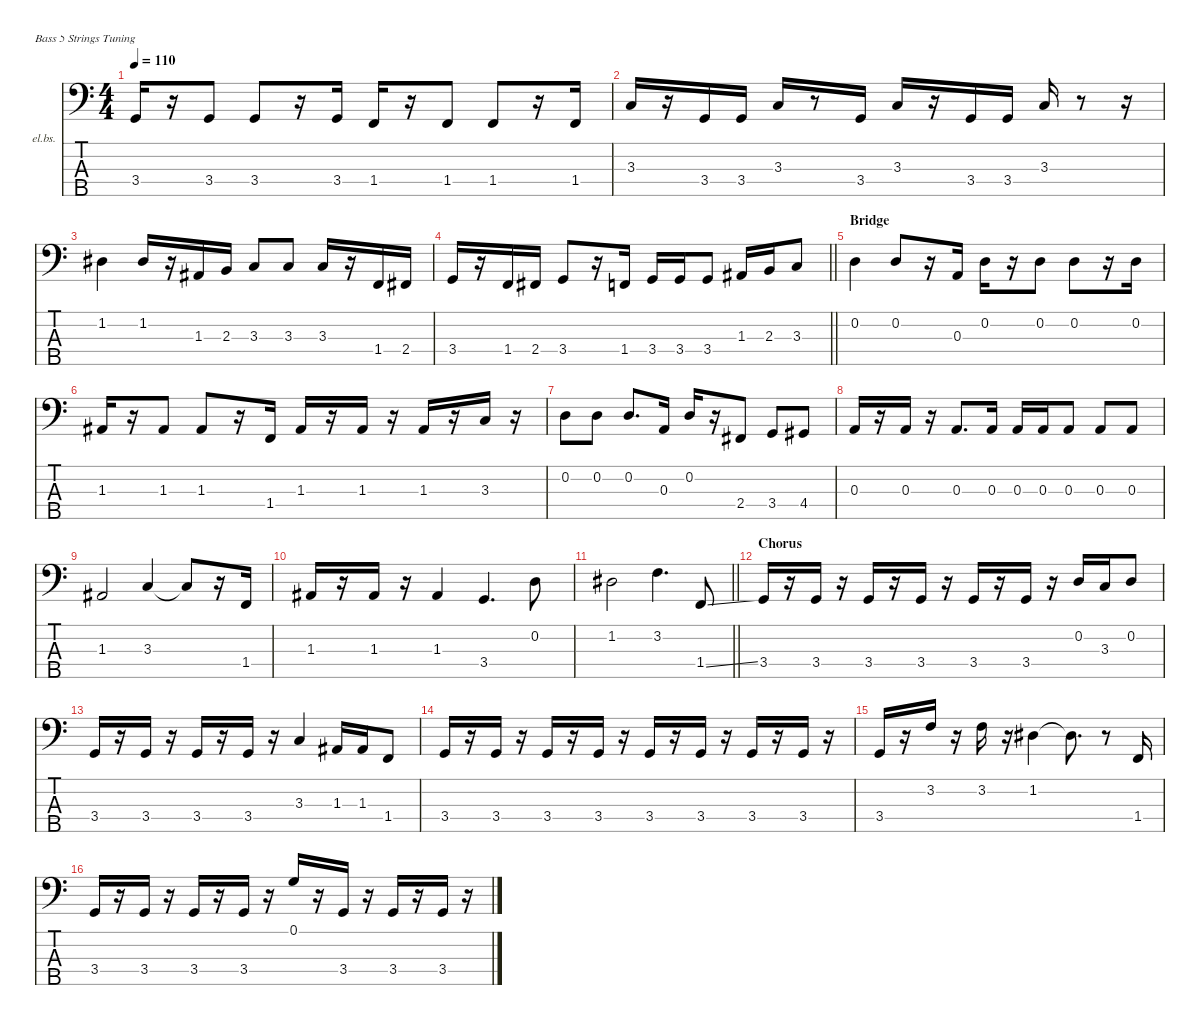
\defaultSystemsLayout 4
\hideDynamics
\bracketExtendMode nobrackets
\firstSystemTrackNameOrientation horizontal
\otherSystemsTrackNameOrientation horizontal
\track ("Bass" "el.bs.") {instrument acousticgrandpiano}
\staff {score tabs}
\tuning (G2 D2 A1 E1 B0)
\displaytranspose 12
\ts (4 4)
\tempo 110
\clef f4
\ks c
3.4.16{dy f} r.16 3.4.8 3.4.8 r.16 3.4.16 1.4.16 r.16 1.4.8 1.4.8 r.16 1.4.16 |
3.3.16 r.16 3.4.16 3.4.16 3.3.16 r.8 3.4.16 3.3.16 r.16 3.4.16 3.4.16 3.3.16 r.8 r.16 |
1.2.4 1.2.16 r.16 1.3.16 2.3.16 3.3.8 3.3.8 3.3.16 r.16 1.4.16 2.4.16 |
\barLineRight lightlight
3.4.16 r.16 1.4.16 2.4.16 3.4.8 r.16 1.4.16 3.4.16 3.4.16 3.4.8 1.3.16 2.3.16 3.3.8 |
\section ("" "Bridge")
0.2.4 0.2.8 r.16 0.3.16 0.2.16 r.16 0.2.8 0.2.8 r.16 0.2.16 |
1.3.16 r.16 1.3.8 1.3.8 r.16 1.4.16 1.3.16 r.16 1.3.16 r.16 1.3.16 r.16 3.3.16 r.16 |
0.2.8 0.2.8 0.2.8{d} 0.3.16 0.2.16 r.16 2.4.8 3.4.8 4.4.8 |
0.3.16 r.16 0.3.16 r.16 0.3.8{d} 0.3.16 0.3.16 0.3.16 0.3.8 0.3.8 0.3.8 |
1.3.2 3.3.4 3.3{t}.8 r.16 1.4.16 |
1.3.16 r.16 1.3.16 r.16 1.3.4 3.4.4{d} 0.2.8 |
\barLineRight lightlight
1.2.2 3.2.4{d} 1.4{ss}.8 |
\section ("" "Chorus")
3.4.16 r.16 3.4.16 r.16 3.4.16 r.16 3.4.16 r.16 3.4.16 r.16 3.4.16 r.16 0.2.16 3.3.16 0.2.8 |
3.4.16 r.16 3.4.16 r.16 3.4.16 r.16 3.4.16 r.16 3.3.4 1.3.16 1.3.16 1.4.8 |
3.4.16 r.16 3.4.16 r.16 3.4.16 r.16 3.4.16 r.16 3.4.16 r.16 3.4.16 r.16 3.4.16 r.16 3.4.16 r.16 |
3.4.16 r.16 3.2.16 r.16 3.2.16 r.16 1.2.4 1.2{t}.8{d} r.8 1.4.16 |
3.4.16 r.16 3.4.16 r.16 3.4.16 r.16 3.4.16 r.16 0.1.16 r.16 3.4.16 r.16 3.4.16 r.16 3.4.16 r.16
